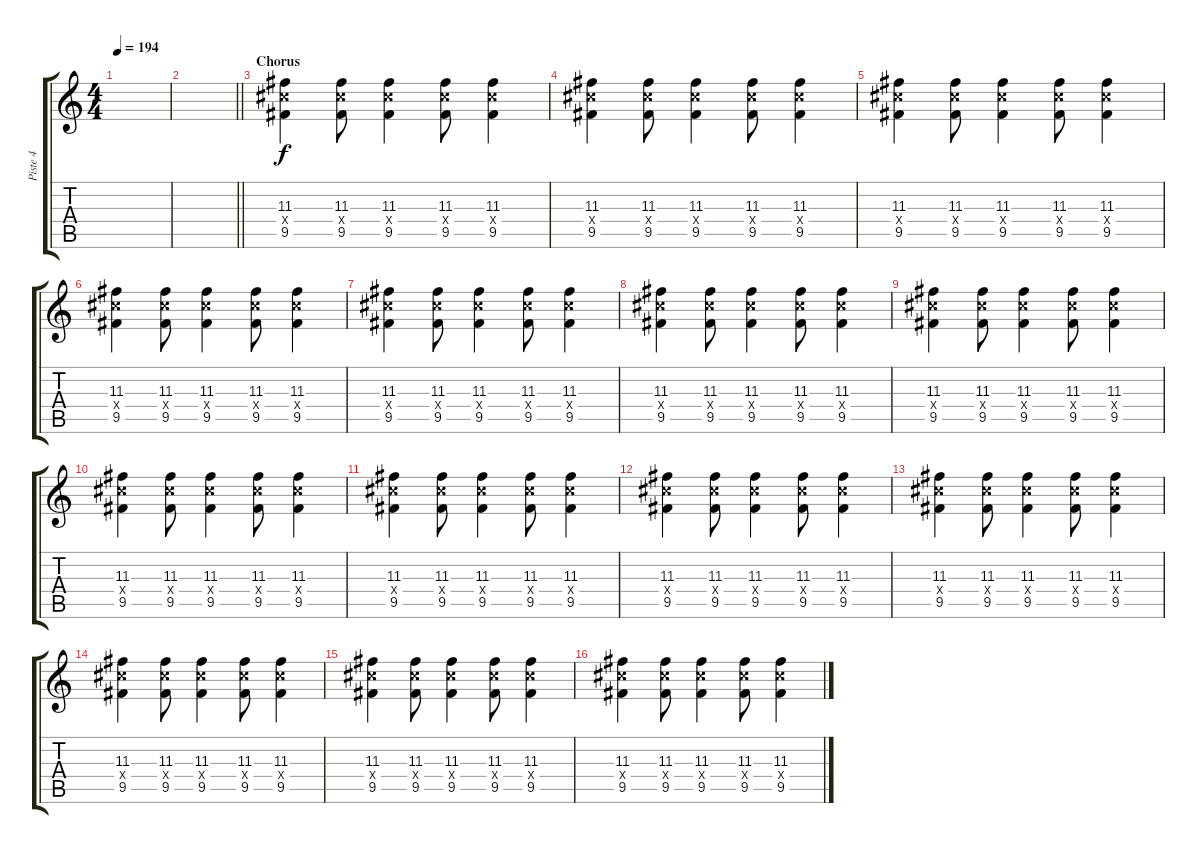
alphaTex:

\track ("Piste 4" "Piste 4") {instrument distortionguitar}
\staff {score tabs}
\tuning (E4 B3 G3 D3 A2 E2) {hide}
\ts (4 4)
\tempo 194
\clef g2
\ks c
|
\barLineRight lightlight
|
\section ("" "Chorus")
(11.3 11.4{x} 9.5).4{volume 8} (11.3 11.4{x} 9.5).8 (11.3 11.4{x} 9.5).4 (11.3 11.4{x} 9.5).8 (11.3 11.4{x} 9.5).4 |
(11.3 11.4{x} 9.5).4 (11.3 11.4{x} 9.5).8 (11.3 11.4{x} 9.5).4 (11.3 11.4{x} 9.5).8 (11.3 11.4{x} 9.5).4 |
(11.3 11.4{x} 9.5).4 (11.3 11.4{x} 9.5).8 (11.3 11.4{x} 9.5).4 (11.3 11.4{x} 9.5).8 (11.3 11.4{x} 9.5).4 |
(11.3 11.4{x} 9.5).4 (11.3 11.4{x} 9.5).8 (11.3 11.4{x} 9.5).4 (11.3 11.4{x} 9.5).8 (11.3 11.4{x} 9.5).4 |
(11.3 11.4{x} 9.5).4 (11.3 11.4{x} 9.5).8 (11.3 11.4{x} 9.5).4 (11.3 11.4{x} 9.5).8 (11.3 11.4{x} 9.5).4 |
(11.3 11.4{x} 9.5).4 (11.3 11.4{x} 9.5).8 (11.3 11.4{x} 9.5).4 (11.3 11.4{x} 9.5).8 (11.3 11.4{x} 9.5).4 |
(11.3 11.4{x} 9.5).4 (11.3 11.4{x} 9.5).8 (11.3 11.4{x} 9.5).4 (11.3 11.4{x} 9.5).8 (11.3 11.4{x} 9.5).4 |
(11.3 11.4{x} 9.5).4 (11.3 11.4{x} 9.5).8 (11.3 11.4{x} 9.5).4 (11.3 11.4{x} 9.5).8 (11.3 11.4{x} 9.5).4 |
(11.3 11.4{x} 9.5).4 (11.3 11.4{x} 9.5).8 (11.3 11.4{x} 9.5).4 (11.3 11.4{x} 9.5).8 (11.3 11.4{x} 9.5).4 |
(11.3 11.4{x} 9.5).4 (11.3 11.4{x} 9.5).8 (11.3 11.4{x} 9.5).4 (11.3 11.4{x} 9.5).8 (11.3 11.4{x} 9.5).4 |
(11.3 11.4{x} 9.5).4 (11.3 11.4{x} 9.5).8 (11.3 11.4{x} 9.5).4 (11.3 11.4{x} 9.5).8 (11.3 11.4{x} 9.5).4 |
(11.3 11.4{x} 9.5).4 (11.3 11.4{x} 9.5).8 (11.3 11.4{x} 9.5).4 (11.3 11.4{x} 9.5).8 (11.3 11.4{x} 9.5).4 |
(11.3 11.4{x} 9.5).4 (11.3 11.4{x} 9.5).8 (11.3 11.4{x} 9.5).4 (11.3 11.4{x} 9.5).8 (11.3 11.4{x} 9.5).4 |
(11.3 11.4{x} 9.5).4 (11.3 11.4{x} 9.5).8 (11.3 11.4{x} 9.5).4 (11.3 11.4{x} 9.5).8 (11.3 11.4{x} 9.5).4
